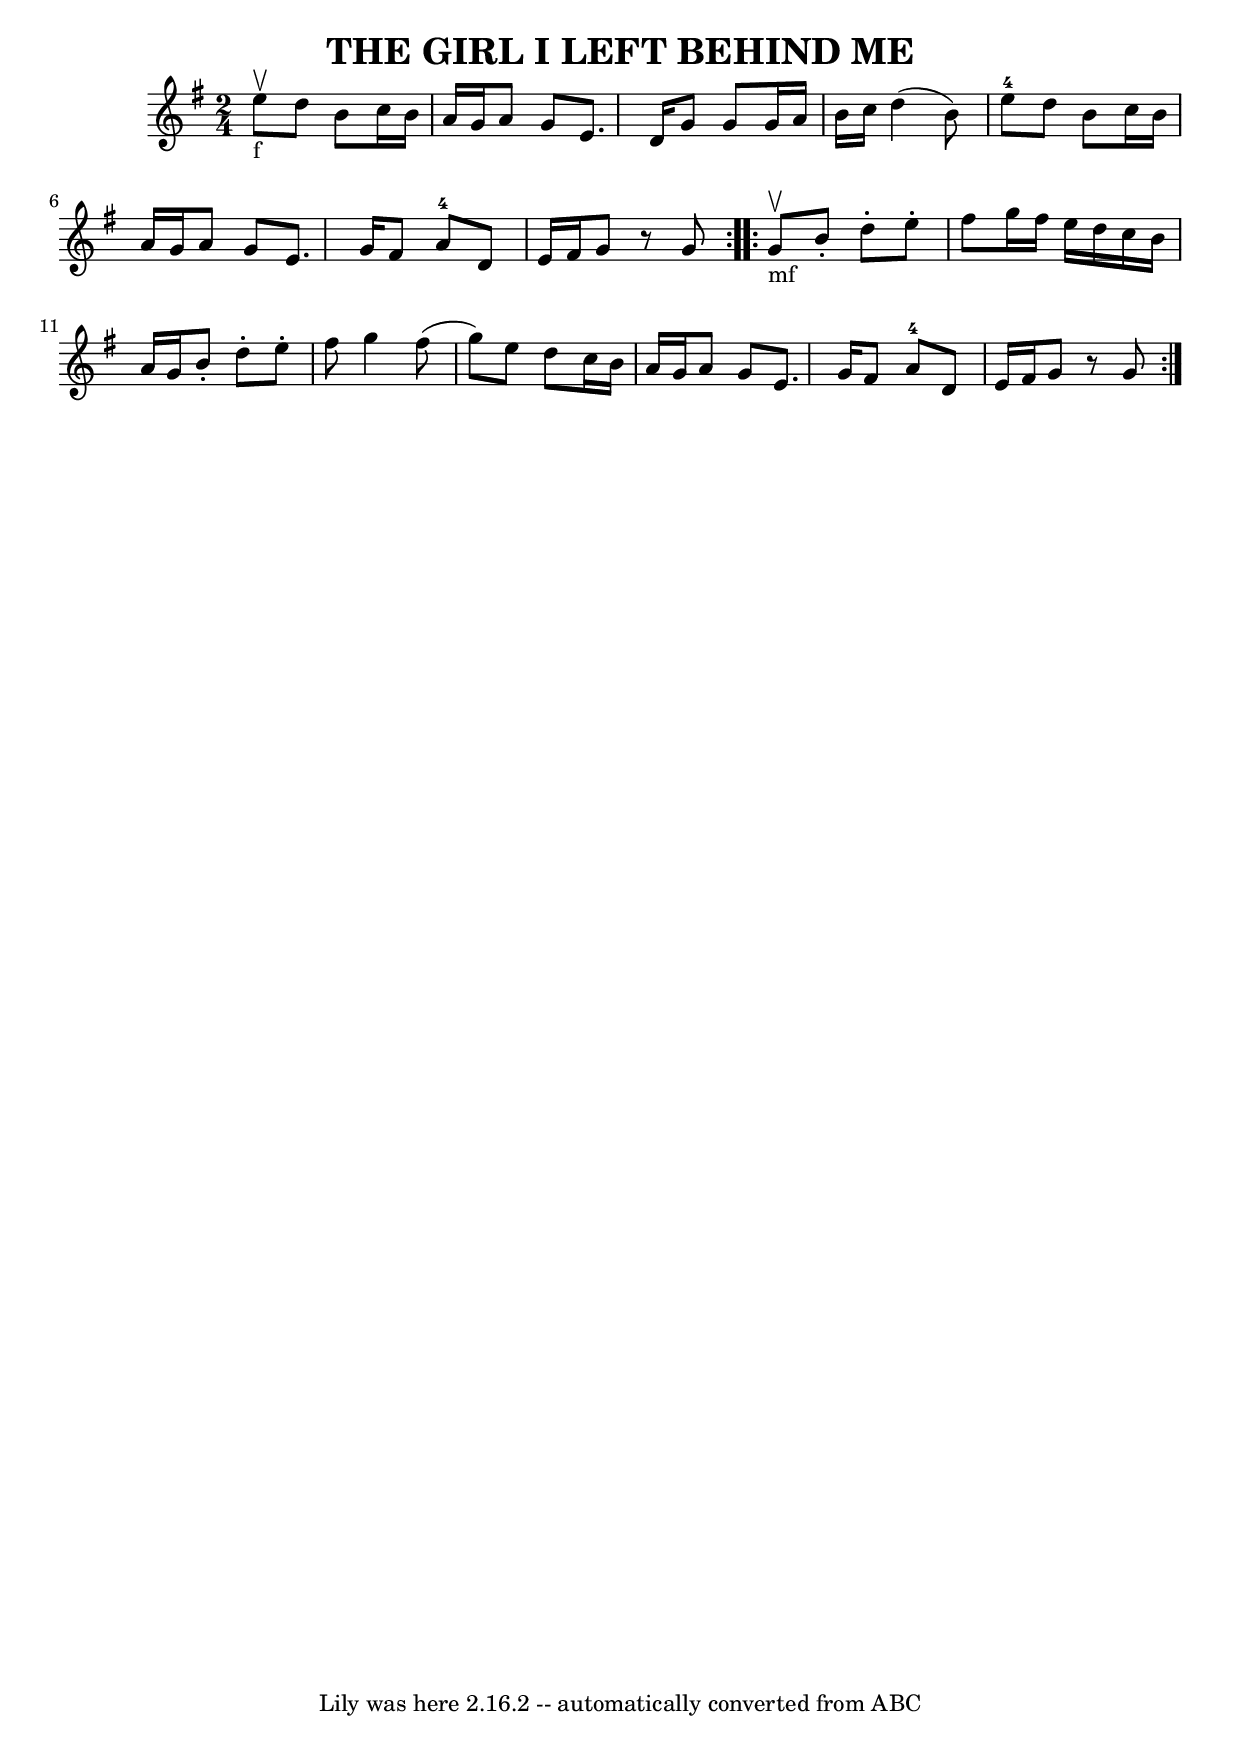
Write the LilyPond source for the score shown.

\version "2.16.2"
\include "Mammoth.ily"
\header {
  %% book = "Ryan's Mammoth Collection of Fiddle Tunes"
  crossRefNumber = "1"
  footnotes = ""
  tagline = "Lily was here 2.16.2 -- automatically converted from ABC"
  title = "THE GIRL I LEFT BEHIND ME"

}
voicedefault =  {



  \repeat volta 2 {

    \time 2/4 
    \key g \major
    e''8_"f"^\upbow       |
    d''8 b'8    
    c''16 b'16 a'16 g'16    |
    a'8 g'8 e'8. d'16    
    |
    g'8 g'8 g'16 a'16 b'16 c''16    |
    d''4 (
    b'8) e''8-4       |
    d''8 b'8 c''16 b'16 a'16    
    g'16    |
    a'8 g'8 e'8. g'16    |
    fis'8 a'8-4   
    d'8 e'16 fis'16    |
    g'8    r8 g'8    
  }     
  \repeat volta 2 {
    
    g'8_"mf"^\upbow       |
    b'8-. d''8-. e''8-. fis''8    
    |
    g''16 fis''16 e''16 d''16 c''16 b'16 a'16 g'16  
    |
    b'8-. d''8-. e''8-. fis''8    |
    g''4 fis''8 (
    g''8)       |
    e''8 d''8 c''16 b'16 a'16 g'16    
    |
    a'8 g'8 e'8. g'16    |
    fis'8 a'8-4 d'8    
    e'16 fis'16    |
    g'8    r8 g'8    
  }   

}

\score{
  <<

    \context Staff="default"
    {
      \voicedefault 
      
    }

  >>
  \layout {
    
  }
  \midi {
  }

}
